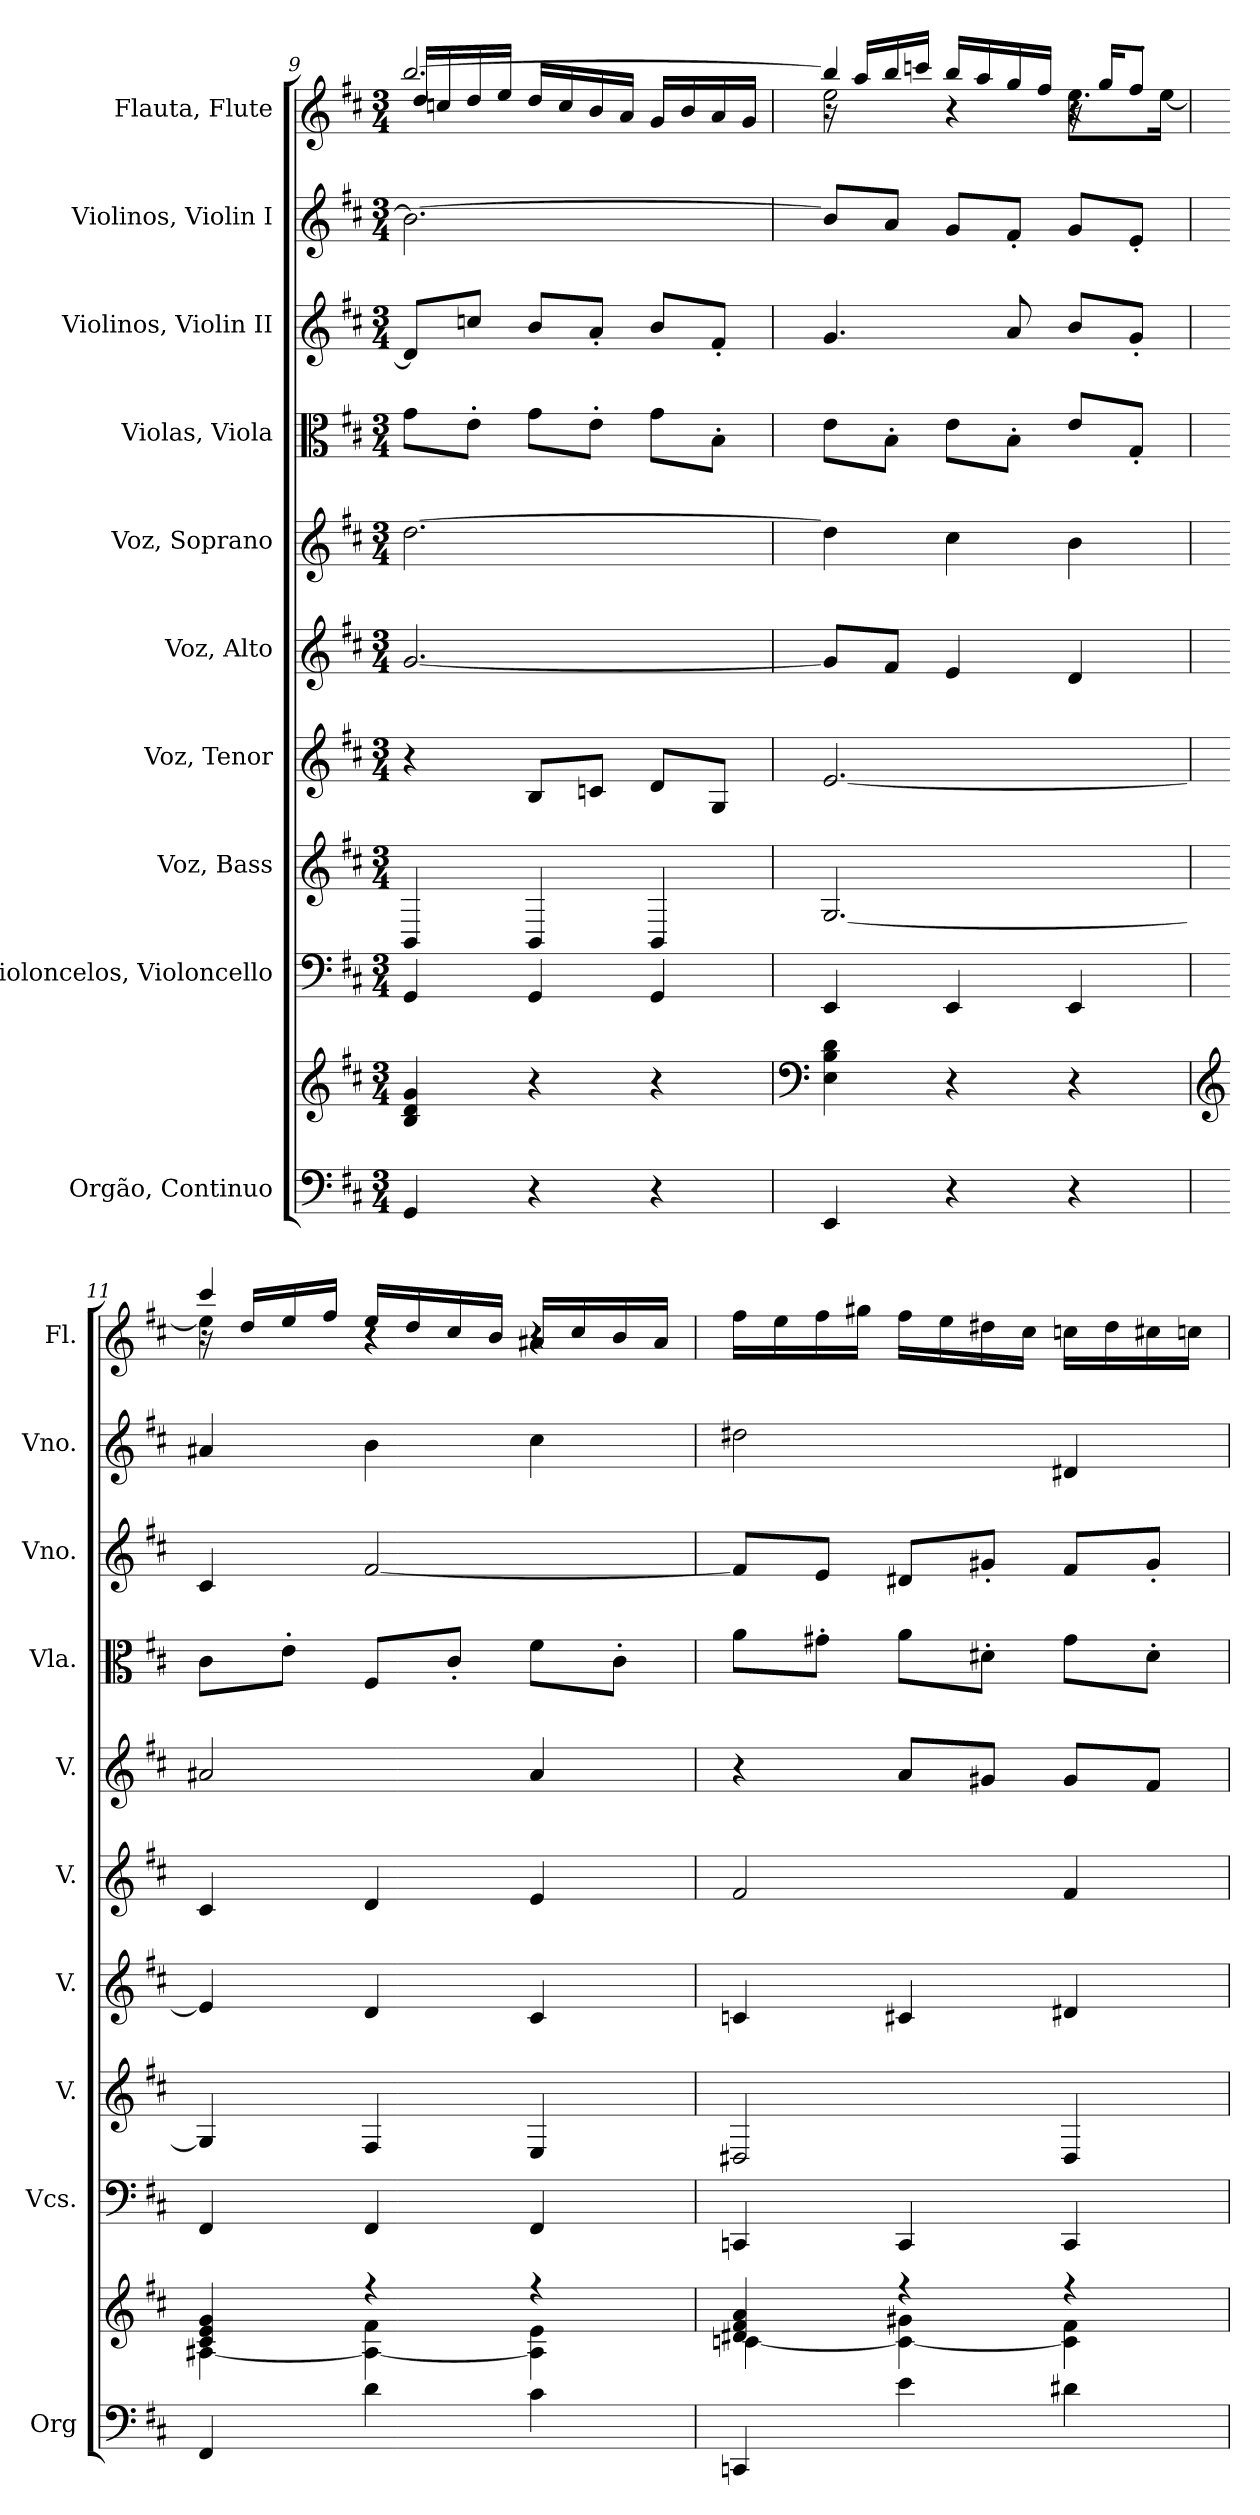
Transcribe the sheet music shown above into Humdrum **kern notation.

**kern	**kern	**kern	**kern	**kern	**kern	**kern	**kern	**kern	**kern	**kern
*part10	*part10	*part9	*part8	*part7	*part6	*part5	*part4	*part3	*part2	*part1
*staff11	*staff10	*staff9	*staff8	*staff7	*staff6	*staff5	*staff4	*staff3	*staff2	*staff1
*I"Orgão, Continuo	*	*I"Violoncelos, Violoncello	*I"Voz, Bass	*I"Voz, Tenor	*I"Voz, Alto	*I"Voz, Soprano	*I"Violas, Viola	*I"Violinos, Violin II	*I"Violinos, Violin I	*I"Flauta, Flute
*I'Org	*	*I'Vcs.	*I'V.	*I'V.	*I'V.	*I'V.	*I'Vla.	*I'Vno.	*I'Vno.	*I'Fl.
!!LO:PB:g=z
*clefF4	*clefG2	*clefF4	*clefG2	*clefG2	*clefG2	*clefG2	*clefC3	*clefG2	*clefG2	*clefG2
*k[f#c#]	*k[f#c#]	*k[f#c#]	*k[f#c#]	*k[f#c#]	*k[f#c#]	*k[f#c#]	*k[f#c#]	*k[f#c#]	*k[f#c#]	*k[f#c#]
*M3/4	*M3/4	*M3/4	*M3/4	*M3/4	*M3/4	*M3/4	*M3/4	*M3/4	*M3/4	*M3/4
=9	=9	=9	=9	=9	=9	=9	=9	=9	=9	=9
*	*	*	*	*	*	*	*	*	*	*^
4GG/	4B/ 4d/ 4g/	4GG/	4BB/	4r	[2.g/	[2.dd\	8g\L	8d/L]	2.b\_	[2.bb/	16dd/LL
.	.	.	.	.	.	.	.	.	.	.	16ccn/
.	.	.	.	.	.	.	8e'\J	8ccn/J	.	.	16dd/
.	.	.	.	.	.	.	.	.	.	.	16ee/JJ
4r	4r	4GG/	4BB/	8B/L	.	.	8g\L	8b/L	.	.	16dd/LL
.	.	.	.	.	.	.	.	.	.	.	16cc/
.	.	.	.	8cn/J	.	.	8e'\J	8a'/J	.	.	16b/
.	.	.	.	.	.	.	.	.	.	.	16a/JJ
4r	4r	4GG/	4BB/	8d/L	.	.	8g\L	8b/L	.	.	16g/LL
.	.	.	.	.	.	.	.	.	.	.	16b/
.	.	.	.	8G/J	.	.	8B'\J	8f#'/J	.	.	16a/
.	.	.	.	.	.	.	.	.	.	.	16g/JJ
*	*	*	*	*	*	*	*	*	*	*v	*v
=10	=10	=10	=10	=10	=10	=10	=10	=10	=10	=10
*	*clefF4	*	*	*	*	*	*	*	*	*
*	*	*	*	*	*	*	*	*	*	*^
*	*	*	*	*	*	*	*	*	*	*	*^
4EE/	4E\ 4B\ 4d\	4EE/	[2.G/	[2.e/	8g/L]	4dd\]	8e\L	4.g/	8b/L]	4bb/]	2ee\	16r
.	.	.	.	.	.	.	.	.	.	.	.	16aa/LL
.	.	.	.	.	8f#/J	.	8B'\J	.	8a/J	.	.	16bb/
.	.	.	.	.	.	.	.	.	.	.	.	16cccn/JJ
4r	4r	4EE/	.	.	4e/	4cc#\	8e\L	.	8g/L	4r	.	16bb/LL
.	.	.	.	.	.	.	.	.	.	.	.	16aa/
.	.	.	.	.	.	.	8B'\J	8a/	8f#'/J	.	.	16gg/
.	.	.	.	.	.	.	.	.	.	.	.	16ff#/JJ
4r	4r	4EE/	.	.	4d/	4b\	8e/L	8b/L	8g/L	4r	8.ee\L	16r
.	.	.	.	.	.	.	.	.	.	.	.	16gg/KL
.	.	.	.	.	.	.	8G'/J	8g'/J	8e'/J	.	.	8ff#'/J
.	.	.	.	.	.	.	.	.	.	.	[16ee\Jk	.
=11	=11	=11	=11	=11	=11	=11	=11	=11	=11	=11	=11	=11
*	*clefG2	*	*	*	*	*	*	*	*	*	*	*
*	*^	*	*	*	*	*	*	*	*	*	*	*
4FF#/	4c#/ 4e/ 4g/	[4A#X\	4FF#/	4G/]	4e/]	4c#/	2a#X/	8c#\L	4c#/	4a#X/	4ccc#/	4ee\]	16r
.	.	.	.	.	.	.	.	.	.	.	.	.	16dd/LL
.	.	.	.	.	.	.	.	8e'\J	.	.	.	.	16ee/
.	.	.	.	.	.	.	.	.	.	.	.	.	16ff#/JJ
4d\	4r	4A#\_ 4f#\	4FF#/	4F#/	4d/	4d/	.	8F#/L	[2f#/	4b\	4r	4r	16ee/LL
.	.	.	.	.	.	.	.	.	.	.	.	.	16dd/
.	.	.	.	.	.	.	.	8c#'/J	.	.	.	.	16cc#/
.	.	.	.	.	.	.	.	.	.	.	.	.	16b/JJ
4c#\	4r	4A#\] 4e\	4FF#/	4E/	4c#/	4e/	4a#/	8f#\L	.	4cc#\	4r	4r	16a#X/LL
.	.	.	.	.	.	.	.	.	.	.	.	.	16cc#/
.	.	.	.	.	.	.	.	8c#'\J	.	.	.	.	16b/
.	.	.	.	.	.	.	.	.	.	.	.	.	16a#/JJ
*	*	*	*	*	*	*	*	*	*	*	*v	*v	*v
!!LO:PB:g=z
=12	=12	=12	=12	=12	=12	=12	=12	=12	=12	=12	=12
4CCn/	4d#X/ 4f#/ 4a/	[4cn\	4CCn/	2D#X/	4cn/	2f#/	4r	8a\L	8f#/L]	2dd#X\	16ff#\LL
.	.	.	.	.	.	.	.	.	.	.	16ee\
.	.	.	.	.	.	.	.	8g#X'\J	8e/J	.	16ff#\
.	.	.	.	.	.	.	.	.	.	.	16gg#X\JJ
4e\	4r	4c\_ 4g#X\	4CC/	.	4c#X/	.	8a/L	8a\L	8d#X/L	.	16ff#\LL
.	.	.	.	.	.	.	.	.	.	.	16ee\
.	.	.	.	.	.	.	8g#X/J	8d#X'\J	8g#X'/J	.	16dd#X\
.	.	.	.	.	.	.	.	.	.	.	16cc#\JJ
4d#X\	4r	4c\] 4f#\	4CC/	4D#/	4d#X/	4f#/	8g#/L	8g#\L	8f#/L	4d#X/	16ccn\LL
.	.	.	.	.	.	.	.	.	.	.	16dd#\
.	.	.	.	.	.	.	8f#/J	8d#'\J	8g#'/J	.	16cc#X\
.	.	.	.	.	.	.	.	.	.	.	16ccn\JJ
*	*v	*v	*	*	*	*	*	*	*	*	*
=	=	=	=	=	=	=	=	=	=	=
*-	*-	*-	*-	*-	*-	*-	*-	*-	*-	*-
